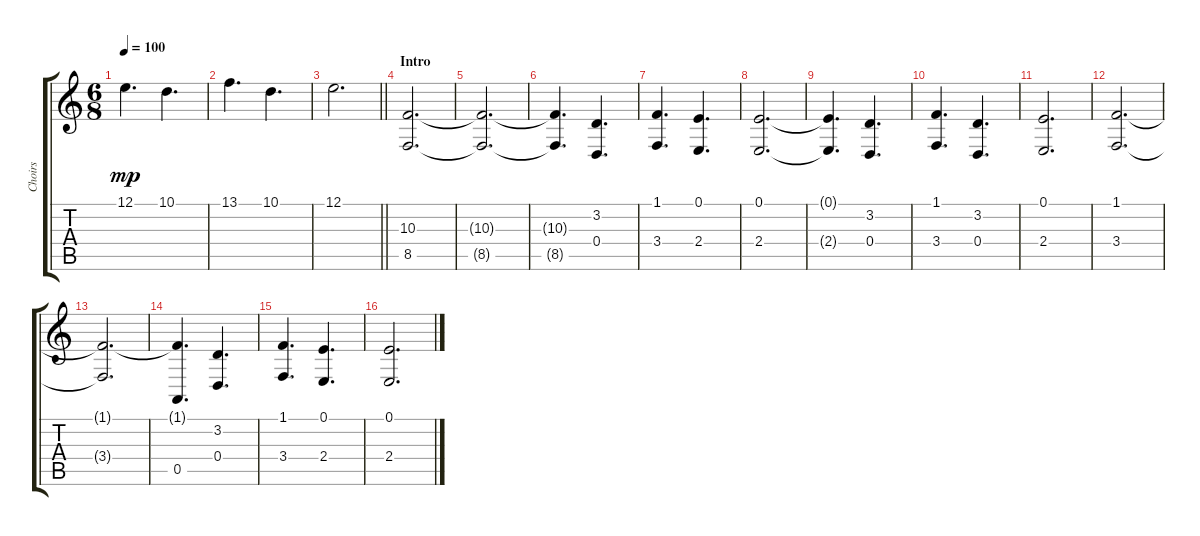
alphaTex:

\track ("Choirs" "Choirs") {instrument choiraahs}
\staff {score tabs}
\tuning (E4 B3 G3 D3 A2 D2) {hide}
\ts (6 8)
\tempo 100
\clef g2
\ks c
12.1{t}.4{d dy mp} 10.1.4{d} |
13.1.4{d} 10.1.4{d} |
\barLineRight lightlight
12.1.2{d} |
\section ("" "Intro")
(10.3 8.5).2{d volume 13 balance 15} |
(10.3{t} 8.5{t}).2{d} |
(10.3{t} 8.5{t}).4{d} (3.2 0.4).4{d} |
(1.1 3.4).4{d} (0.1 2.4).4{d} |
(0.1 2.4).2{d} |
(0.1{t} 2.4{t}).4{d} (3.2 0.4).4{d} |
(1.1 3.4).4{d} (3.2 0.4).4{d} |
(0.1 2.4).2{d} |
(1.1 3.4).2{d} |
(1.1{t} 3.4{t}).2{d} |
(1.1{t} 0.5).4{d} (3.2 0.4).4{d} |
(1.1 3.4).4{d} (0.1 2.4).4{d} |
(0.1 2.4).2{d}
